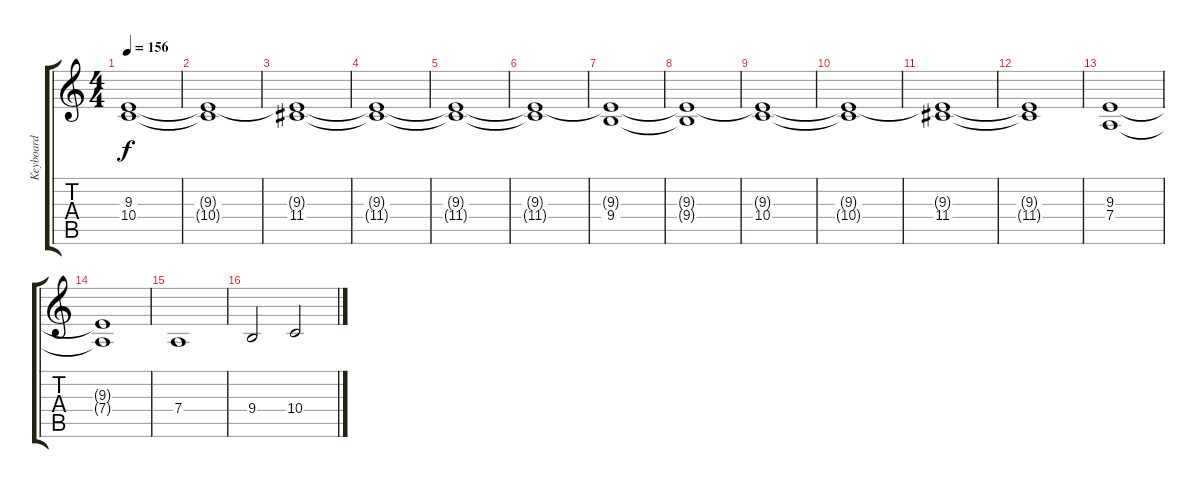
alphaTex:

\track ("Keyboard" "Keyboard") {instrument stringensemble1}
\staff {score tabs}
\tuning (E4 B3 G3 D3 A2 E2) {hide}
\ts (4 4)
\tempo 156
\clef g2
\ks c
(9.3{t} 10.4).1{dy f} |
(9.3{t} 10.4{t}).1 |
(9.3{t} 11.4).1 |
(9.3{t} 11.4{t}).1 |
(9.3{t} 11.4{t}).1 |
(9.3{t} 11.4{t}).1 |
(9.3{t} 9.4).1 |
(9.3{t} 9.4{t}).1 |
(9.3{t} 10.4).1 |
(9.3{t} 10.4{t}).1 |
(9.3{t} 11.4).1 |
(9.3{t} 11.4{t}).1 |
(9.3 7.4).1 |
(9.3{t} 7.4{t}).1 |
7.4.1{volume 6 instrument pad4choir} |
9.4.2 10.4.2
